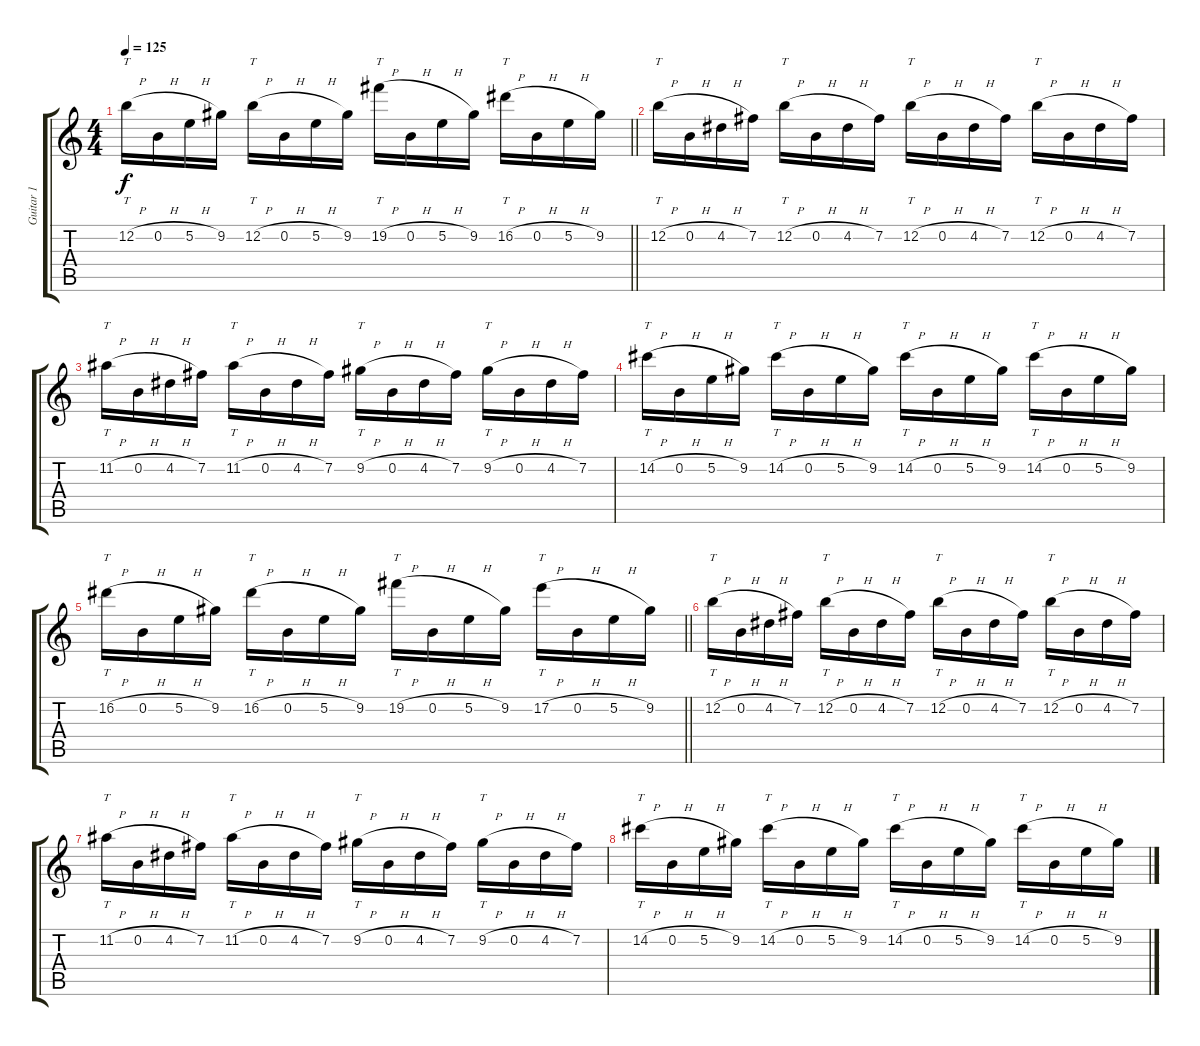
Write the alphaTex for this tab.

\track ("Guitar 1" "Guitar 1") {instrument distortionguitar}
\staff {score tabs}
\tuning (E4 B3 G3 D3 A2 D2) {hide}
\ts (4 4)
\tempo 125
\clef g2
\barLineRight lightlight
\ks c
12.2{h}.16{tt dy f} 0.2{h}.16 5.2{h}.16 9.2.16 12.2{h}.16{tt} 0.2{h}.16 5.2{h}.16 9.2.16 19.2{h}.16{tt} 0.2{h}.16 5.2{h}.16 9.2.16 16.2{h}.16{tt} 0.2{h}.16 5.2{h}.16 9.2.16 |
12.2{h}.16{tt} 0.2{h}.16 4.2{h}.16 7.2.16 12.2{h}.16{tt} 0.2{h}.16 4.2{h}.16 7.2.16 12.2{h}.16{tt} 0.2{h}.16 4.2{h}.16 7.2.16 12.2{h}.16{tt} 0.2{h}.16 4.2{h}.16 7.2.16 |
11.2{h}.16{tt} 0.2{h}.16 4.2{h}.16 7.2.16 11.2{h}.16{tt} 0.2{h}.16 4.2{h}.16 7.2.16 9.2{h}.16{tt} 0.2{h}.16 4.2{h}.16 7.2.16 9.2{h}.16{tt} 0.2{h}.16 4.2{h}.16 7.2.16 |
14.2{h}.16{tt} 0.2{h}.16 5.2{h}.16 9.2.16 14.2{h}.16{tt} 0.2{h}.16 5.2{h}.16 9.2.16 14.2{h}.16{tt} 0.2{h}.16 5.2{h}.16 9.2.16 14.2{h}.16{tt} 0.2{h}.16 5.2{h}.16 9.2.16 |
\barLineRight lightlight
16.2{h}.16{tt} 0.2{h}.16 5.2{h}.16 9.2.16 16.2{h}.16{tt} 0.2{h}.16 5.2{h}.16 9.2.16 19.2{h}.16{tt} 0.2{h}.16 5.2{h}.16 9.2.16 17.2{h}.16{tt} 0.2{h}.16 5.2{h}.16 9.2.16 |
12.2{h}.16{tt} 0.2{h}.16 4.2{h}.16 7.2.16 12.2{h}.16{tt} 0.2{h}.16 4.2{h}.16 7.2.16 12.2{h}.16{tt} 0.2{h}.16 4.2{h}.16 7.2.16 12.2{h}.16{tt} 0.2{h}.16 4.2{h}.16 7.2.16 |
11.2{h}.16{tt} 0.2{h}.16 4.2{h}.16 7.2.16 11.2{h}.16{tt} 0.2{h}.16 4.2{h}.16 7.2.16 9.2{h}.16{tt} 0.2{h}.16 4.2{h}.16 7.2.16 9.2{h}.16{tt} 0.2{h}.16 4.2{h}.16 7.2.16 |
14.2{h}.16{tt} 0.2{h}.16 5.2{h}.16 9.2.16 14.2{h}.16{tt} 0.2{h}.16 5.2{h}.16 9.2.16 14.2{h}.16{tt} 0.2{h}.16 5.2{h}.16 9.2.16 14.2{h}.16{tt} 0.2{h}.16 5.2{h}.16 9.2.16
